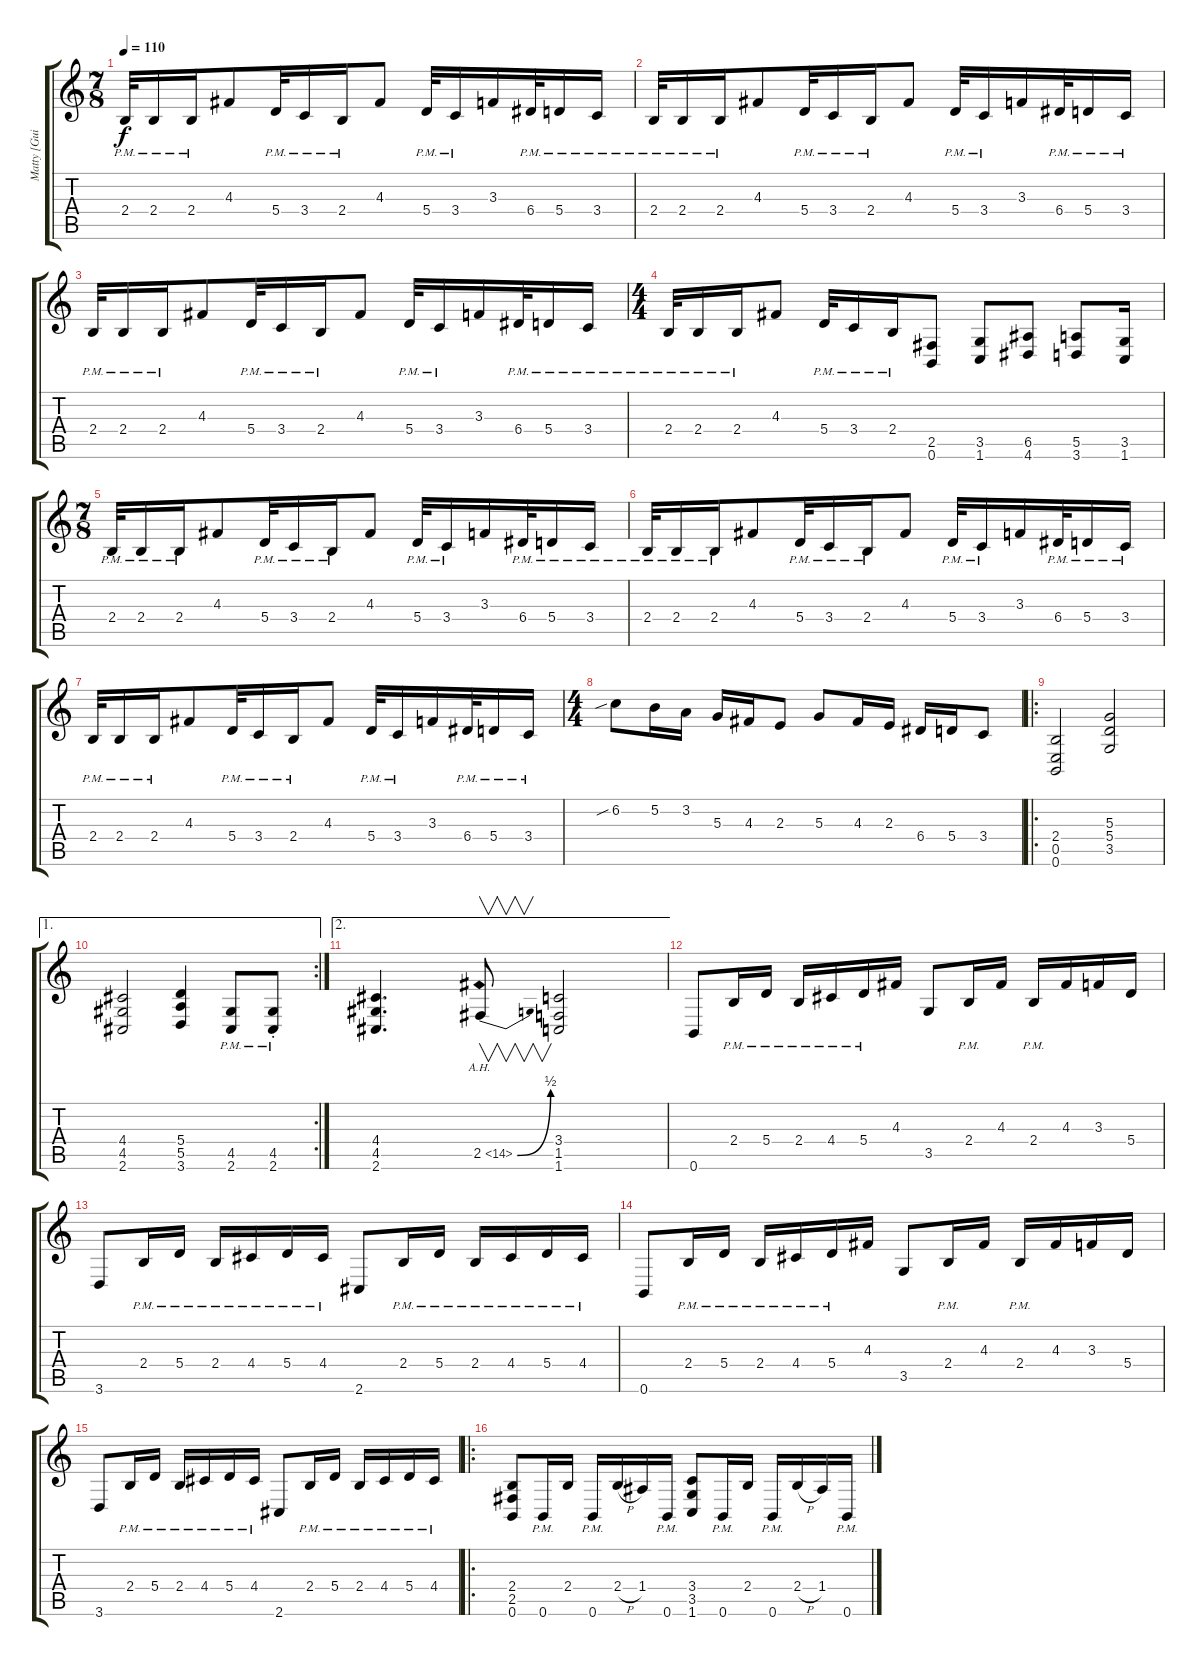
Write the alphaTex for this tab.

\track ("Matty [Guitar Right]" "Matty [Gui") {instrument distortionguitar}
\staff {score tabs}
\tuning (B3 Gb3 D3 A2 E2 B1) {hide}
\ts (7 8)
\tempo 110
\clef g2
\ks c
2.4{pm}.32{dy f instrument distortionguitar} 2.4{pm}.16 2.4{pm}.16 4.3.8 5.4{pm}.32 3.4{pm}.16 2.4{pm}.16 4.3.8 5.4{pm}.32 3.4{pm}.16 3.3.16 6.4{pm}.32 5.4{pm}.16 3.4{pm}.16 |
2.4{pm}.32 2.4{pm}.16 2.4{pm}.16 4.3.8 5.4{pm}.32 3.4{pm}.16 2.4{pm}.16 4.3.8 5.4{pm}.32 3.4{pm}.16 3.3.16 6.4{pm}.32 5.4{pm}.16 3.4{pm}.16 |
2.4{pm}.32 2.4{pm}.16 2.4{pm}.16 4.3.8 5.4{pm}.32 3.4{pm}.16 2.4{pm}.16 4.3.8 5.4{pm}.32 3.4{pm}.16 3.3.16 6.4{pm}.32 5.4{pm}.16 3.4{pm}.16 |
\ts (4 4)
2.4{pm}.32 2.4{pm}.16 2.4{pm}.16 4.3.8 5.4{pm}.32 3.4{pm}.16 2.4{pm}.16 (2.5 0.6).8 (3.5 1.6).8 (6.5 4.6).8 (5.5 3.6).8 (3.5 1.6).16 |
\ts (7 8)
2.4{pm}.32 2.4{pm}.16 2.4{pm}.16 4.3.8 5.4{pm}.32 3.4{pm}.16 2.4{pm}.16 4.3.8 5.4{pm}.32 3.4{pm}.16 3.3.16 6.4{pm}.32 5.4{pm}.16 3.4{pm}.16 |
2.4{pm}.32 2.4{pm}.16 2.4{pm}.16 4.3.8 5.4{pm}.32 3.4{pm}.16 2.4{pm}.16 4.3.8 5.4{pm}.32 3.4{pm}.16 3.3.16 6.4{pm}.32 5.4{pm}.16 3.4{pm}.16 |
2.4{pm}.32 2.4{pm}.16 2.4{pm}.16 4.3.8 5.4{pm}.32 3.4{pm}.16 2.4{pm}.16 4.3.8 5.4{pm}.32 3.4{pm}.16 3.3.16 6.4{pm}.32 5.4{pm}.16 3.4{pm}.16 |
\ts (4 4)
6.2{sib}.8 5.2.16 3.2.16 5.3.16 4.3.16 2.3.8 5.3.8 4.3.16 2.3.16 6.4.16 5.4.16 3.4.8 |
\ro
(2.4 0.5 0.6).2 (5.3 5.4 3.5).2 |
\ae 1
\rc 2
(4.4 4.5 2.6).2 (5.4 5.5 3.6).4 (4.5 2.6{pm}).8 (4.5 2.6{pm st}).8 |
\ae 2
(4.4 4.5 2.6).4{d} 2.5{be (bend 0 0 60 2) ah 12}.8{v} (3.4 1.5 1.6).2 |
0.6.8{balance 8} 2.4{pm}.16 5.4{pm}.16 2.4{pm}.16 4.4{pm}.16 5.4{pm}.16 4.3.16 3.5.8 2.4{pm}.16 4.3.16 2.4{pm}.16 4.3.16 3.3.16 5.4.16 |
3.6.8 2.4{pm}.16 5.4{pm}.16 2.4{pm}.16 4.4{pm}.16 5.4{pm}.16 4.4{pm}.16 2.6.8 2.4{pm}.16 5.4{pm}.16 2.4{pm}.16 4.4{pm}.16 5.4{pm}.16 4.4{pm}.16 |
0.6.8{balance 8} 2.4{pm}.16 5.4{pm}.16 2.4{pm}.16 4.4{pm}.16 5.4{pm}.16 4.3.16 3.5.8 2.4{pm}.16 4.3.16 2.4{pm}.16 4.3.16 3.3.16 5.4.16 |
3.6.8 2.4{pm}.16 5.4{pm}.16 2.4{pm}.16 4.4{pm}.16 5.4{pm}.16 4.4{pm}.16 2.6.8 2.4{pm}.16 5.4{pm}.16 2.4{pm}.16 4.4{pm}.16 5.4{pm}.16 4.4{pm}.16 |
\ro
(2.4 2.5 0.6).8{balance 15} 0.6{pm}.16 2.4.16 0.6{pm}.16 2.4{h}.16 1.4.16 0.6{pm}.16 (3.4 3.5 1.6).8 0.6{pm}.16 2.4.16 0.6{pm}.16 2.4{h}.16 1.4.16 0.6{pm}.16
